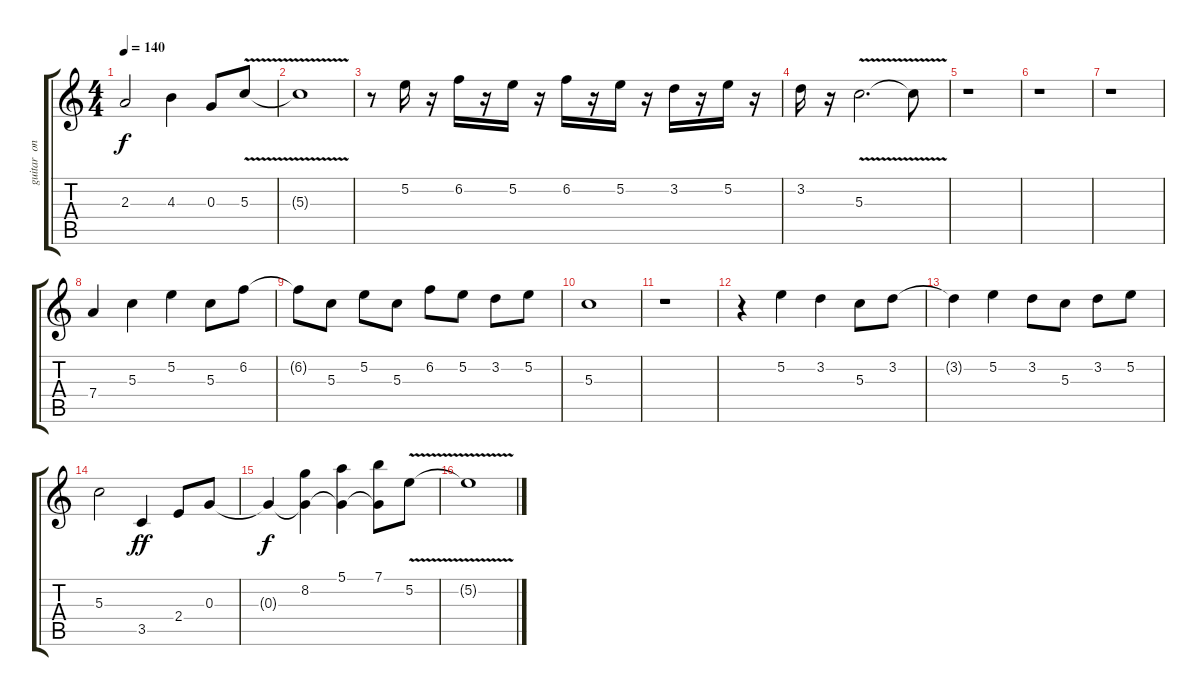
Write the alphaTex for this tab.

\track ("guitar  one" "guitar  on") {instrument distortionguitar}
\staff {score tabs}
\tuning (E4 B3 G3 D3 A2 E2) {hide}
\ts (4 4)
\tempo 140
\clef g2
\ks c
2.3{t}.2{dy f} 4.3.4 0.3.8 5.3{v}.8 |
5.3{t}.1 |
r.8 5.2.16 r.16 6.2.16 r.16 5.2.16 r.16 6.2.16 r.16 5.2.16 r.16 3.2.16 r.16 5.2.16 r.16 |
3.2.16 r.16 5.3{v}.2{d} 5.3{t}.8 |
r.1 |
r.1 |
r.1 |
7.4.4 5.3.4 5.2.4 5.3.8 6.2.8 |
6.2{t}.8 5.3.8 5.2.8 5.3.8 6.2.8 5.2.8 3.2.8 5.2.8 |
5.3.1 |
r.1 |
r.4 5.2.4 3.2.4 5.3.8 3.2.8 |
3.2{t}.4 5.2.4 3.2.8 5.3.8 3.2.8 5.2.8 |
5.3.2 3.5.4{dy ff} 2.4.8 0.3.8 |
0.3{t}.4{dy f} (8.2 0.3{t}).4 (5.1 0.3{t}).4 (7.1 0.3{t}).8 5.2{v}.8{volume 2} |
5.2{t}.1
